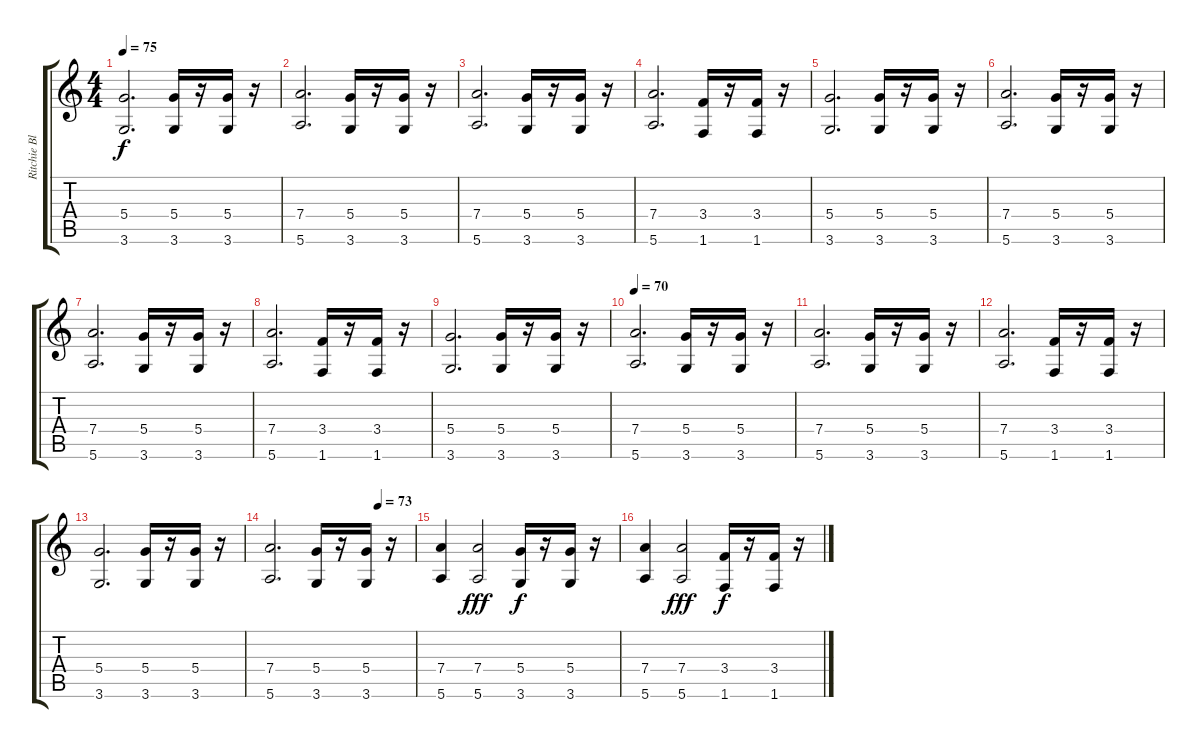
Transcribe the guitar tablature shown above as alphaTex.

\track ("Ritchie Blackmore" "Ritchie Bl") {instrument overdrivenguitar}
\staff {score tabs}
\tuning (E4 B3 G3 D3 A2 E2) {hide}
\ts (4 4)
\tempo 75
\clef g2
\ks c
(5.4 3.6).2{d dy f} (5.4 3.6).16 r.16 (5.4 3.6).16 r.16 |
(7.4 5.6).2{d} (5.4 3.6).16 r.16 (5.4 3.6).16 r.16 |
(7.4 5.6).2{d} (5.4 3.6).16 r.16 (5.4 3.6).16 r.16 |
(7.4 5.6).2{d} (3.4 1.6).16 r.16 (3.4 1.6).16 r.16 |
(5.4 3.6).2{d} (5.4 3.6).16 r.16 (5.4 3.6).16 r.16 |
(7.4 5.6).2{d} (5.4 3.6).16 r.16 (5.4 3.6).16 r.16 |
(7.4 5.6).2{d} (5.4 3.6).16 r.16 (5.4 3.6).16 r.16 |
(7.4 5.6).2{d} (3.4 1.6).16 r.16 (3.4 1.6).16 r.16 |
(5.4 3.6).2{d} (5.4 3.6).16 r.16 (5.4 3.6).16 r.16 |
\tempo 70
(7.4 5.6).2{d volume 12} (5.4 3.6).16 r.16 (5.4 3.6).16 r.16 |
(7.4 5.6).2{d} (5.4 3.6).16 r.16 (5.4 3.6).16 r.16 |
(7.4 5.6).2{d} (3.4 1.6).16 r.16 (3.4 1.6).16 r.16 |
(5.4 3.6).2{d} (5.4 3.6).16 r.16 (5.4 3.6).16 r.16 |
\tempo (73 0.75)
(7.4 5.6).2{d} (5.4 3.6).16{volume 14} r.16 (5.4 3.6).16 r.16 |
(7.4 5.6).4 (7.4 5.6).2{dy fff} (5.4 3.6).16{dy f} r.16 (5.4 3.6).16 r.16 |
(7.4 5.6).4 (7.4 5.6).2{dy fff} (3.4 1.6).16{dy f} r.16 (3.4 1.6).16 r.16
